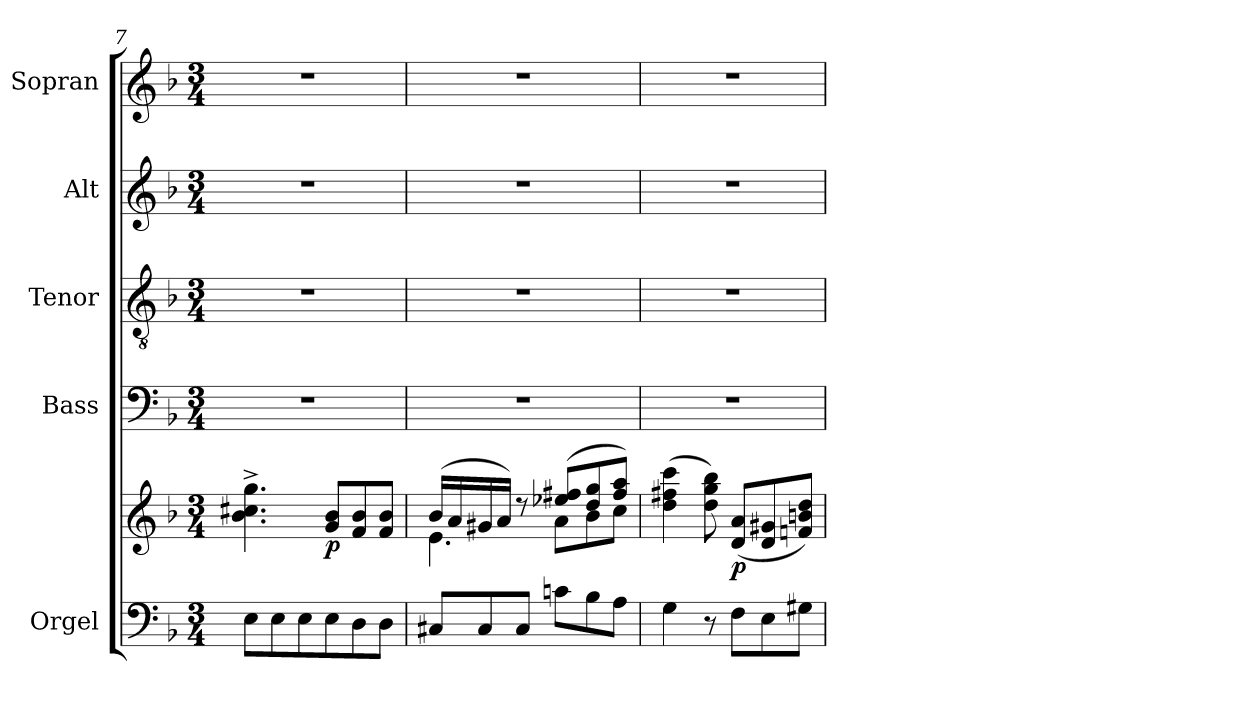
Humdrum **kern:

**kern	**kern	**dynam	**kern	**kern	**kern	**kern
*part5	*part5	*part5	*part4	*part3	*part2	*part1
*staff6	*staff5	*staff5/6	*staff4	*staff3	*staff2	*staff1
*I"Orgel	*	*	*I"Bass	*I"Tenor	*I"Alt	*I"Sopran
*I'Org.	*	*	*I'B.	*I'T.	*I'A.	*I'S.
*clefF4	*clefG2	*	*clefF4	*clefGv2	*clefG2	*clefG2
*k[b-]	*k[b-]	*	*k[b-]	*k[b-]	*k[b-]	*k[b-]
*F:	*F:	*	*F:	*F:	*F:	*F:
*M3/4	*M3/4	*	*M3/4	*M3/4	*M3/4	*M3/4
=7	=7	=7	=7	=7	=7	=7
8E\L	4.b-\^> 4.cc#X\^> 4.gg\^>	.	2.r	2.r	2.r	2.r
8E\	.	.	.	.	.	.
8E\	.	.	.	.	.	.
!	!	!LO:DY:b	!	!	!	!
8E\	8g/ 8b-/L	p	.	.	.	.
8D\	8f/ 8b-/	.	.	.	.	.
8D\J	8f/ 8b-/J	.	.	.	.	.
=8	=8	=8	=8	=8	=8	=8
*	*^	*	*	*	*	*
8C#X/L	(>16b-/LL	4.e\	.	2.r	2.r	2.r	2.r
.	16a/	.	.	.	.	.	.
8C#/	16g#X/	.	.	.	.	.	.
.	16a/JJ)	.	.	.	.	.	.
8C#/J	8r	.	.	.	.	.	.
8cn\L	(>8ee-X/ 8ff#X/L	8a\L	.	.	.	.	.
8B-\	8dd/ 8gg/	8b-\	.	.	.	.	.
8A\J	8ff#/ 8aa/J)	8cc\J	.	.	.	.	.
*	*v	*v	*	*	*	*	*
!!LO:LB:g=z
=9	=9	=9	=9	=9	=9	=9
4G\	(>4dd\ 4ff#X\ 4ccc\	.	2.r	2.r	2.r	2.r
8r	8dd\ 8gg\ 8bb-\)	.	.	.	.	.
!	!	!LO:DY:b	!	!	!	!
8F\L	(<8d/ 8a/L	p	.	.	.	.
8E\	8d/ 8g#X/	.	.	.	.	.
8G#X\J	8fn/ 8bn/ 8dd/J)	.	.	.	.	.
=	=	=	=	=	=	=
*-	*-	*-	*-	*-	*-	*-
